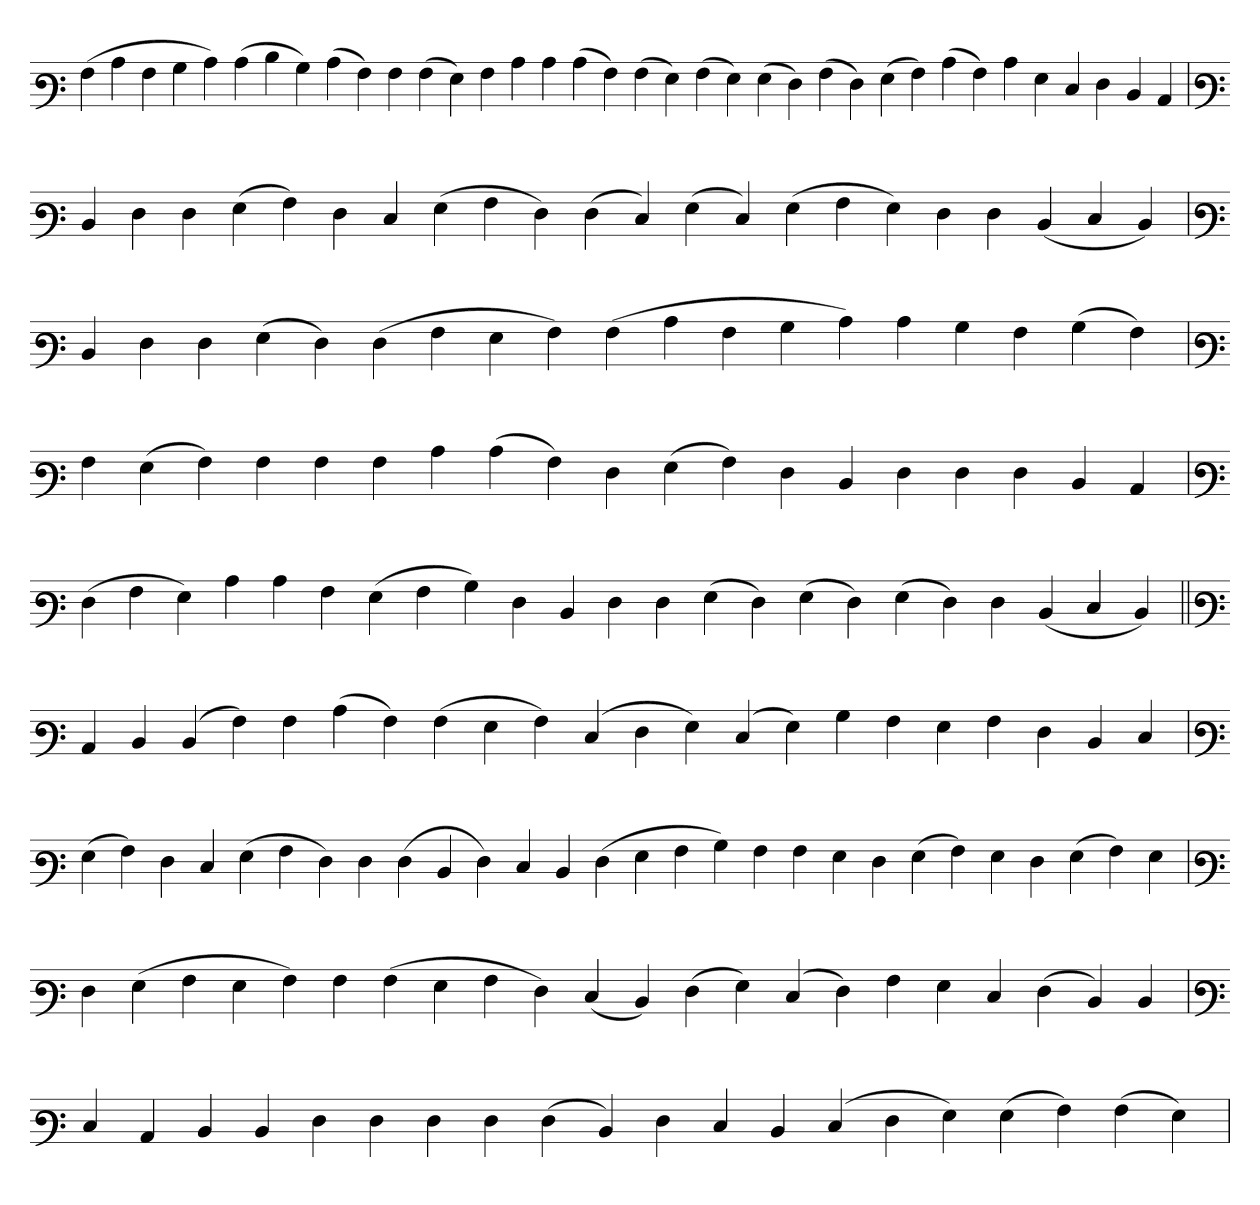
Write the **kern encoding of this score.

**kern
*part1
*staff1
*clefF3
=
(4A
4c
4A
4B
4c)
(4c
4d
4B)
(4c
4A)
4A
(4A
4G)
4A
4c
4c
(4c
4A)
(4A
4G)
(4A
4G)
(4G
4F)
(4A
4F)
(4G
4A)
(4c
4A)
4c
4G
4E
4F
4D
4C
=`
*clefF3
4D
4F
4F
(4G
4A)
4F
4E
(4G
4A
4F)
(4F
4E)
(4G
4E)
(4G
4A
4G)
4F
4F
(4D
4E
4D)
=
*clefF3
4D
4F
4F
(4G
4F)
(4F
4A
4G
4A)
(4A
4c
4A
4B
4c)
4c
4B
4A
(4B
4A)
='
*clefF3
4A
(4G
4A)
4A
4A
4A
4c
(4c
4A)
4F
(4G
4A)
4F
4D
4F
4F
4F
4D
4C
=`
*clefF3
(4F
4A
4G)
4c
4c
4A
(4G
4A
4B)
4F
4D
4F
4F
(4G
4F)
(4G
4F)
(4G
4F)
4F
(4D
4E
4D)
=||
*clefF3
4C
4D
(4D
4A)
4A
(4c
4A)
(4A
4G
4A)
(4E
4F
4G)
(4E
4G)
4B
4A
4G
4A
4F
4D
4E
=`
*clefF3
(4G
4A)
4F
4E
(4G
4A
4F)
4F
(4F
4D
4F)
4E
4D
(4F
4G
4A
4B)
4A
4A
4G
4F
(4G
4A)
4G
4F
(4G
4A)
4G
=`
*clefF3
4F
(4G
4A
4G
4A)
4A
(4A
4G
4A
4F)
(4E
4D)
(4F
4G)
(4E
4F)
4A
4G
4E
(4F
4D)
4D
=`
*clefF3
4E
4C
4D
4D
4F
4F
4F
4F
(4F
4D)
4F
4E
4D
(4E
4F
4G)
(4G
4A)
(4A
4G)
=
*-
